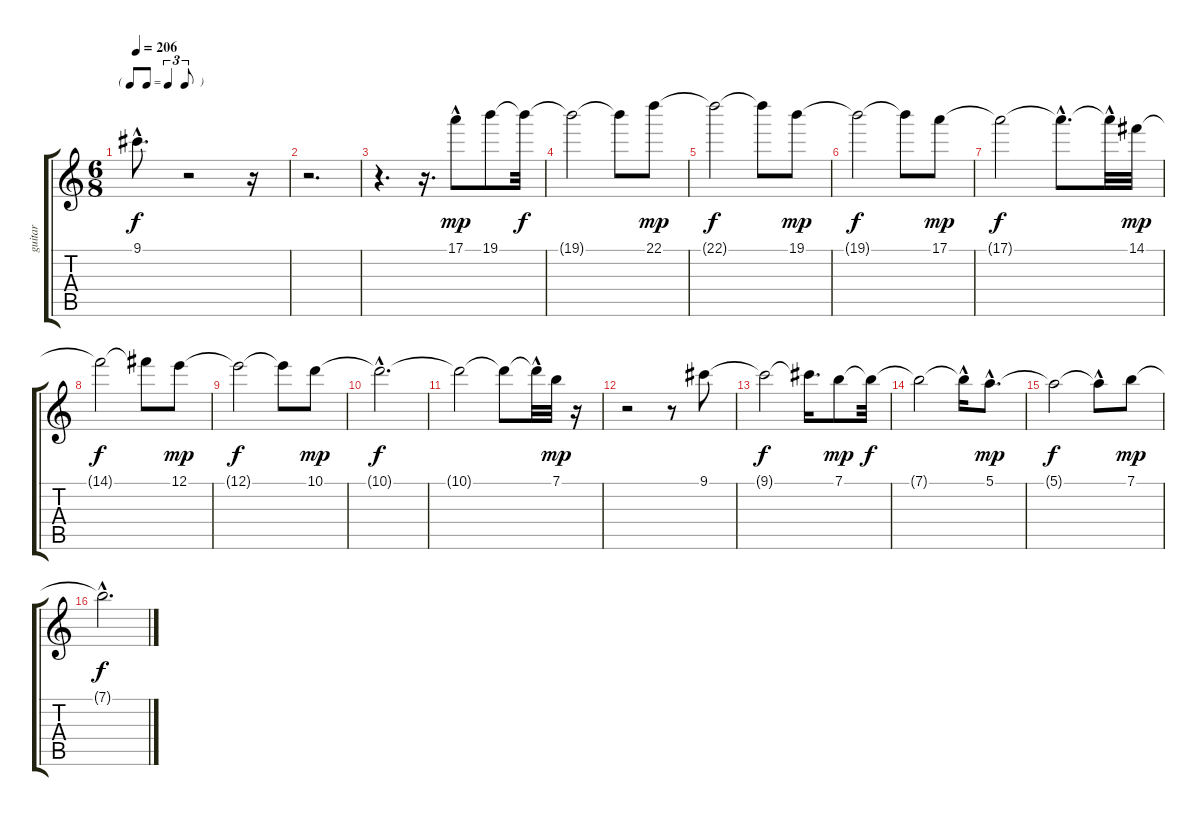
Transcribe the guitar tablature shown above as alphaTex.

\track ("guitar" "guitar") {instrument distortionguitar}
\staff {score tabs}
\tuning (E4 B3 G3 D3 A2 E2) {hide}
\ts (6 8)
\tf triplet8th
\tempo 206
\clef g2
\ks c
9.1{hac t}.8{d dy f} r.2 r.16 |
r.2{d} |
r.4{d} r.16{d} 17.1{hac}.8{dy mp} 19.1.8 19.1{t}.32{dy f} |
19.1{t}.2 19.1{t}.8 22.1.8{dy mp} |
22.1{t}.2{dy f} 22.1{t}.8 19.1.8{dy mp} |
19.1{t}.2{dy f} 19.1{t}.8 17.1.8{dy mp} |
17.1{t}.2{dy f} 17.1{hac t}.8{d} 17.1{hac t}.32 14.1.32{dy mp} |
14.1{t}.2{dy f} 14.1{t}.8 12.1.8{dy mp} |
12.1{t}.2{dy f} 12.1{t}.8 10.1.8{dy mp} |
10.1{hac t}.2{d dy f} |
10.1{t}.2 10.1{t}.8 10.1{hac t}.32 7.1.32{dy mp} r.16 |
r.2 r.8 9.1.8 |
9.1{t}.2{dy f} 9.1{t}.16{d} 7.1.8{dy mp} 7.1{t}.32{dy f} |
7.1{t}.2 7.1{hac t}.16 5.1{hac}.8{d dy mp} |
5.1{t}.2{dy f} 5.1{hac t}.8 7.1.8{dy mp} |
7.1{hac t}.2{d dy f}
